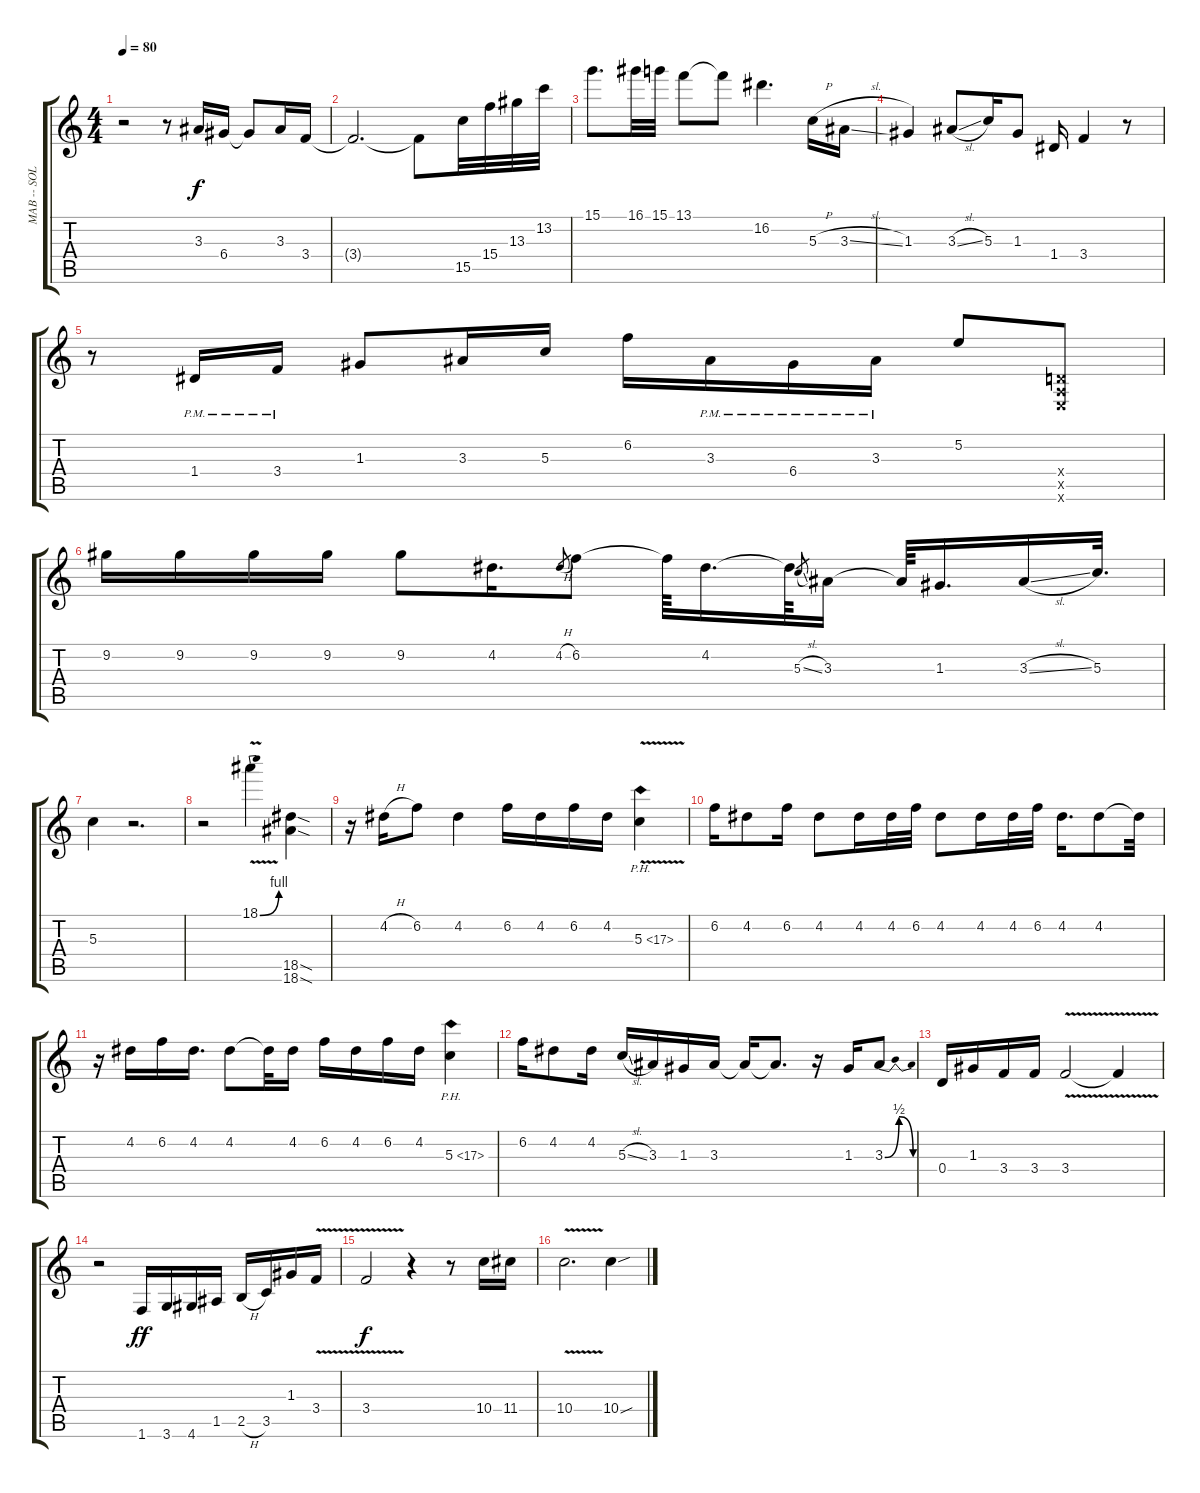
\track ("MAB -- SOLO gtr." "MAB -- SOL") {instrument overdrivenguitar}
\staff {score tabs}
\tuning (E4 B3 G3 D3 A2 E2) {hide}
\ts (4 4)
\tempo 80
\clef g2
\ks c
r.2{dy f} r.8 3.3.16 6.4.16 6.4{t}.8 3.3.16 3.4.16 |
3.4{t}.2{d} 3.4{t}.8 15.5.32 15.4.32 13.3.32 13.2.32 |
15.1.8{d} 16.1.32 15.1.32 13.1.8 13.1{t}.8 16.2.4{d} 5.3{h}.16 3.3{sl}.16 |
1.3.4 3.3{sl}.8 5.3.16 1.3.8 1.4.16 3.4.4 r.8 |
r.8 1.4{pm}.16 3.4{pm}.16 1.3.8 3.3.16 5.3.16 6.2.16 3.3{pm}.16 6.4{pm}.16 3.3{pm}.16 5.2.8 (0.4{x} 0.5{x} 0.6{x}).8 |
9.2.16 9.2.16 9.2.16 9.2.16 9.2.8 4.2.16{d} 4.2{h}.8{gr} 6.2.8 6.2{t}.64 4.2.16{d} 4.2{t}.64 5.3{sl}.8{gr} 3.3.16 3.3{t}.64 1.3.16{d} 3.3{sl}.16 5.3.32{d} |
5.3.4 r.2{d} |
r.2 18.1{be (bend 0 0 60 4) v}.4 (18.5{sod} 18.6{sod}).4 |
r.16 4.2{h}.16 6.2.8 4.2.4 6.2.16 4.2.16 6.2.16 4.2.16 5.3{ph 12 v}.4 |
6.2.16 4.2.8 6.2.16 4.2.8 4.2.16 4.2.32 6.2.32 4.2.8 4.2.16 4.2.32 6.2.32 4.2.16{d} 4.2.8 4.2{t}.32 |
r.16 4.2.16 6.2.16 4.2.16{d} 4.2.8 4.2{t}.32 4.2.16 6.2.16 4.2.16 6.2.16 4.2.16 5.3{ph 12}.4 |
6.2.16 4.2.8 4.2.16 5.3{sl}.16 3.3.16 1.3.16 3.3.16 3.3{t}.16 3.3{t}.8{d} r.16 1.3.16 3.3{be (bendrelease 0 0 30 2 30 2 60 0)}.8 |
0.4.16 1.3.16 3.4.16 3.4.16 3.4{v}.2 3.4{t}.4 |
r.2 1.6.16{dy ff} 3.6.16 4.6.16 1.5.16 2.5{h}.16 3.5.16 1.3.16 3.4{v}.16 |
3.4{v}.2{dy f} r.4 r.8 10.4.16 11.4.16 |
10.4{v}.2{d} 10.4{sou}.4
